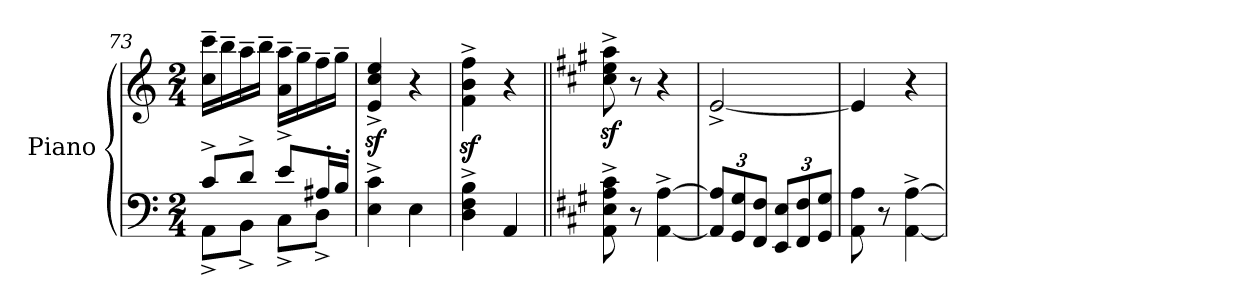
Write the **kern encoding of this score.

**kern	**kern
*part1	*part1
*staff2	*staff1
*I"Piano	*
*I'Pno.	*
*clefF4	*clefG2
*k[]	*k[]
*M2/4	*M2/4
=73	=73
*^	*
8c^/L	8AA^\L	16cc\~ 16ccc\~LL
.	.	16bb~\
8d^/J	8BB^\J	16aa~\
.	.	16bb~\JJ
8e^/L	8C^\L	16a\~ 16aa\~LL
.	.	16gg~\
16A#X'/L	8D^\J	16ff~\
16B'/JJ	.	16gg~\JJ
*v	*v	*
=74	=74
4E\^ 4c\^	4e/z<^ 4cc/z<^ 4ee/z<^
4E\	4r
=75	=75
4D\^ 4F\^ 4B\^	4f\z<^ 4b\z<^ 4ff\z<^
4AA/	4r
=76||	=76||
*k[f#c#g#]	*k[f#c#g#]
8AA\^ 8E\^ 8A\^ 8c#\^	8cc#\z<^ 8ee\z<^ 8aa\z<^
8r	8r
[4AA\^ [4A\^	4r
=77	=77
*Xbrackettup	*
12AA/] 12A/]L	[2e^/
12GG#/ 12G#/	.
12FF#/ 12F#/J	.
12EE/ 12E/L	.
12FF#/ 12F#/	.
12GG#/ 12G#/J	.
!!LO:PB:g=z
=78	=78
8AA\ 8A\	4e/]
8r	.
[4AA\^ [4A\^	4r
=	=
*-	*-
